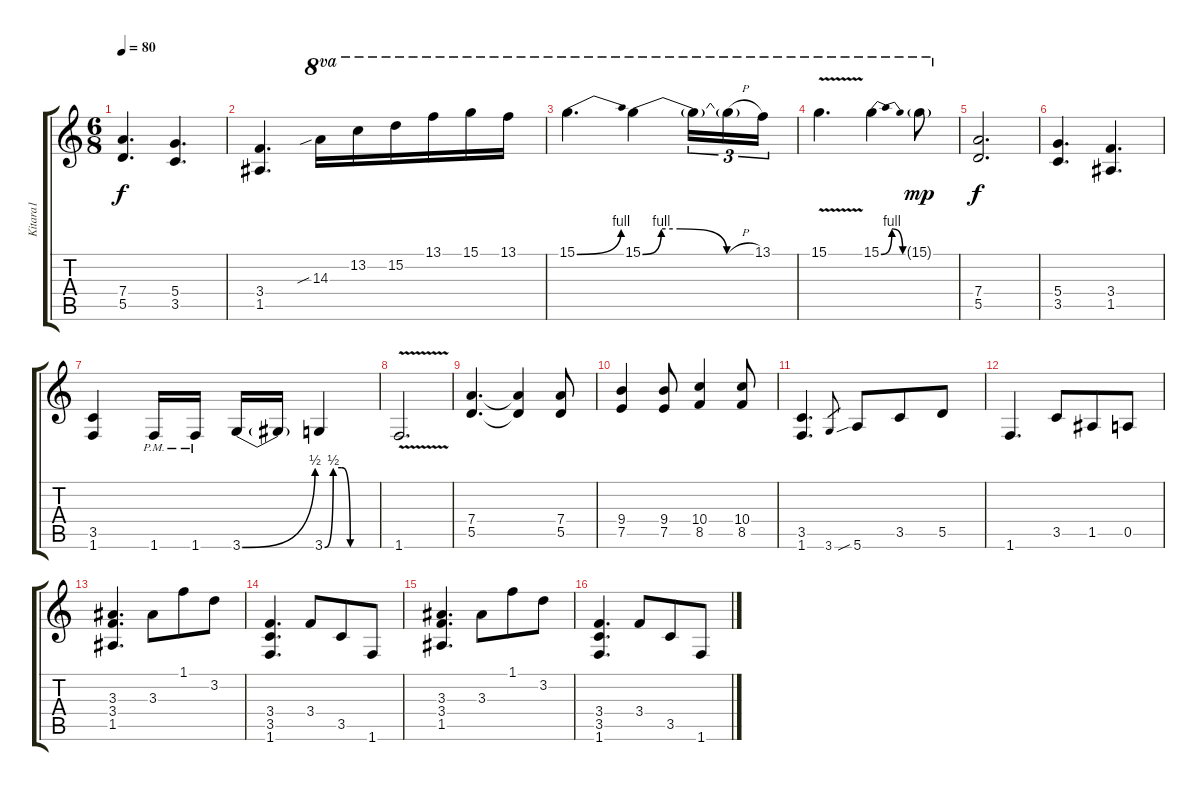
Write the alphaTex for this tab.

\track ("Kitara1" "Kitara1") {instrument overdrivenguitar}
\staff {score tabs}
\tuning (E4 B3 G3 D3 A2 E2) {hide}
\ts (6 8)
\tempo 80
\clef g2
\ks c
(7.4 5.5).4{d dy f} (5.4 3.5).4{d} |
(3.4 1.5).4{d} 14.3{sib}.16{ot 8va} 13.2.16{ot 8va} 15.2.16{ot 8va} 13.1.16{ot 8va} 15.1.16{ot 8va} 13.1.16{ot 8va} |
15.1{be (bend 0 0 60 4)}.4{d ot 8va} 15.1{be (custom 0 0 10 4 20 4 45 0 60 0)}.4{ot 8va} 15.1{t}.16{tu (3 2) ot 8va} 15.1{h t}.16{tu (3 2) ot 8va} 13.1.16{tu (3 2) ot 8va} |
15.1{v}.4{d ot 8va} 15.1{be (bendrelease 0 0 30 4 30 4 60 0)}.4{ot 8va} 15.1{g}.8{ot 8va dy mp} |
(7.4 5.5).2{d dy f} |
(5.4 3.5).4{d} (3.4 1.5).4{d} |
(3.5 1.6).4 1.6{pm}.16 1.6{pm}.16 3.6{be (bend 0 0 60 2)}.16 3.6{t}.16 3.6{be (custom 0 0 10 2 20 2 30 0 60 0)}.4 |
1.6{v}.2{d} |
(7.4 5.5).4{d} (7.4{t} 5.5{t}).4 (7.4 5.5).8 |
(9.4 7.5).4 (9.4 7.5).8 (10.4 8.5).4 (10.4 8.5).8 |
(3.5 1.6).4{d} 3.6.8{gr} 5.6{sib}.8 3.5.8 5.5.8 |
1.6.4{d} 3.5.8 1.5.8 0.5.8 |
(3.3 3.4 1.5).4{d} 3.3.8 1.1.8 3.2.8 |
(3.4 3.5 1.6).4{d} 3.4.8 3.5.8 1.6.8 |
(3.3 3.4 1.5).4{d} 3.3.8 1.1.8 3.2.8 |
(3.4 3.5 1.6).4{d} 3.4.8 3.5.8 1.6.8
